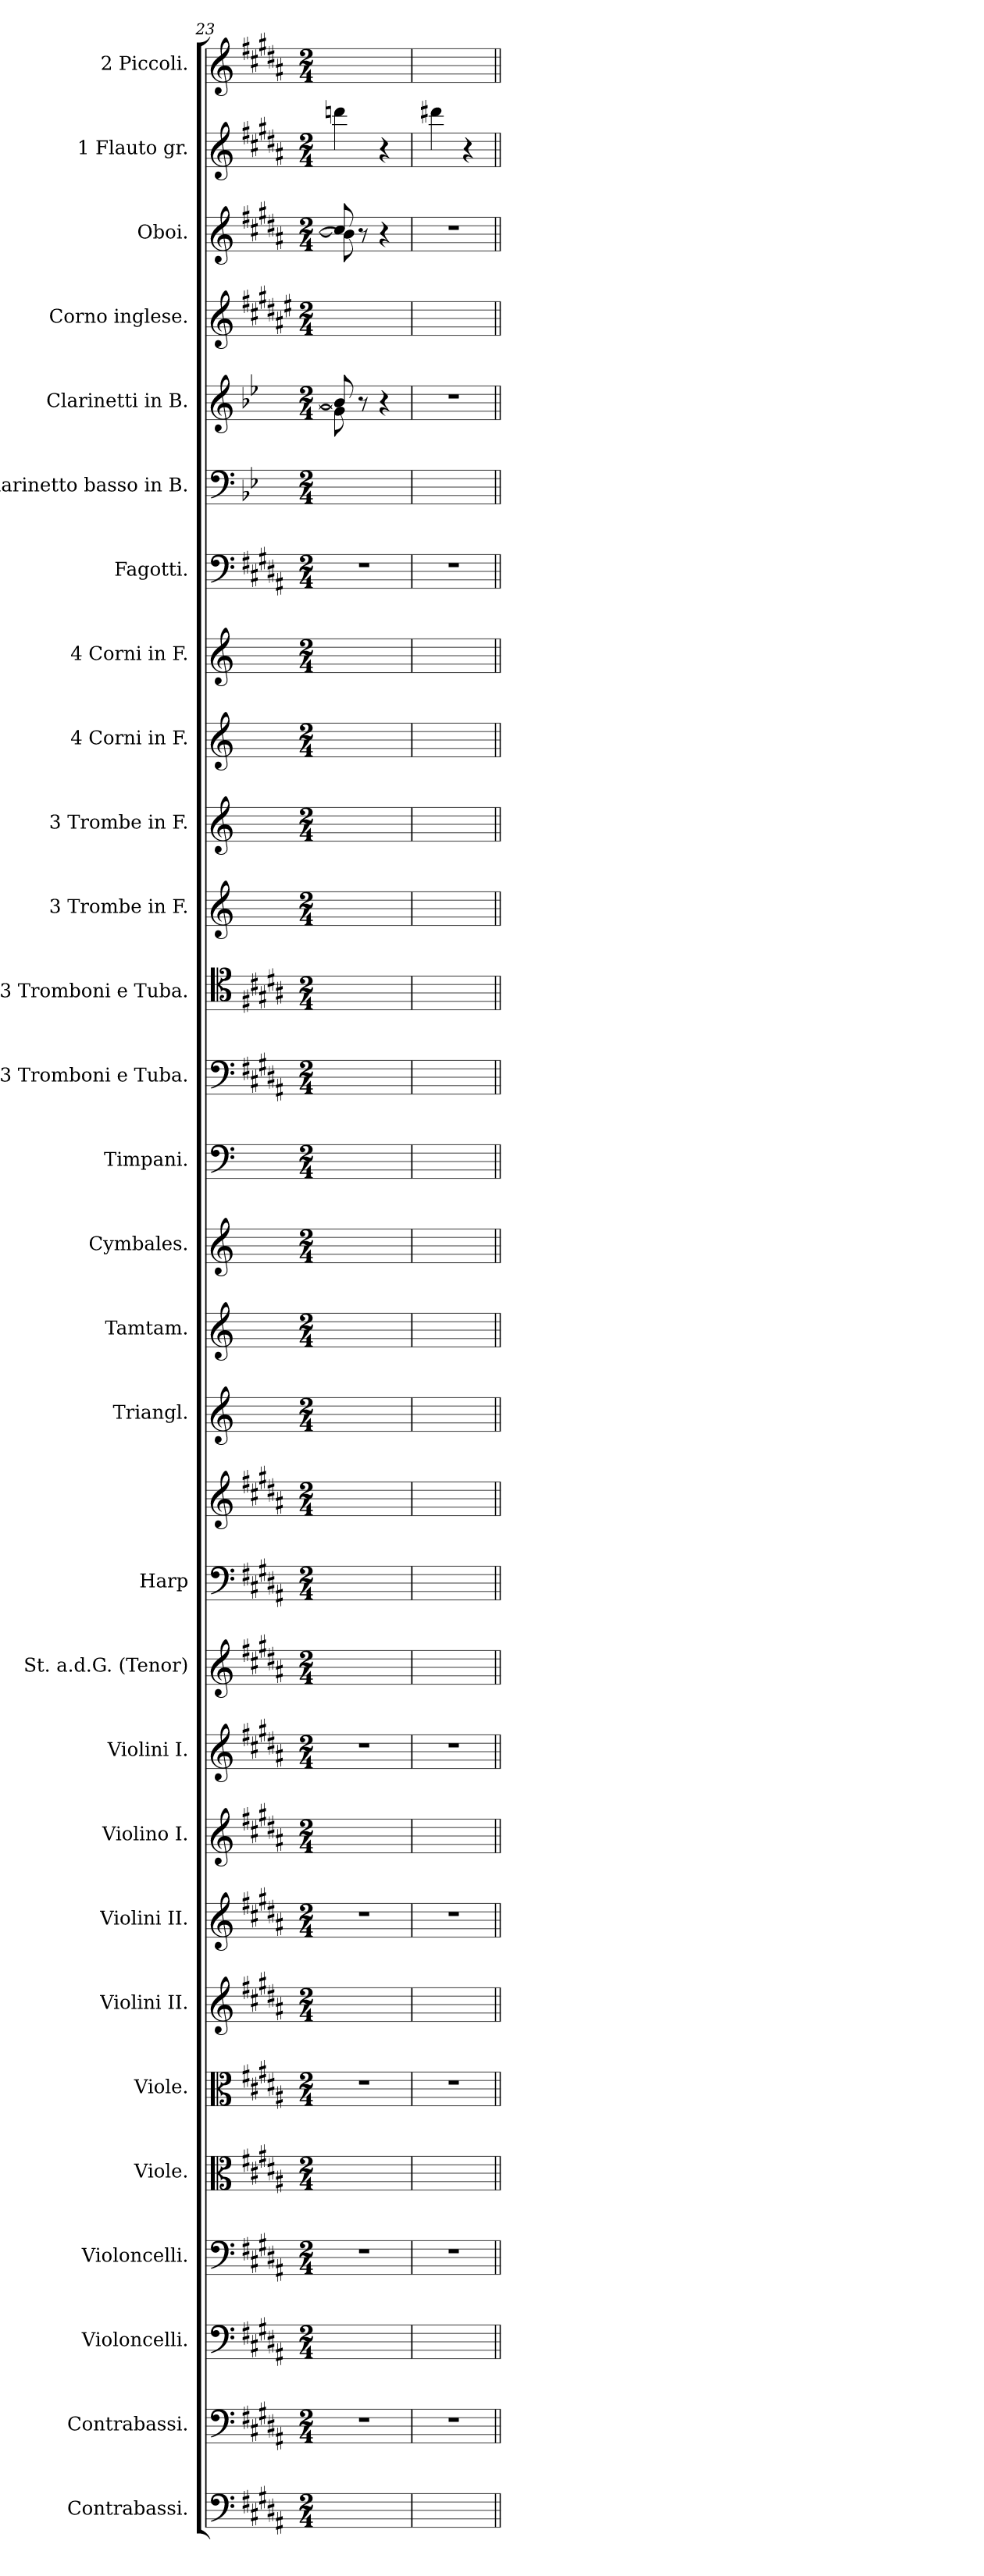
**kern	**kern	**kern	**kern	**kern	**kern	**kern	**kern	**kern	**kern	**kern	**kern	**kern	**kern	**kern	**kern	**kern	**kern	**kern	**kern	**kern	**kern	**kern	**kern	**kern	**kern	**kern	**kern	**kern	**kern
*part29	*part28	*part27	*part26	*part25	*part24	*part23	*part22	*part21	*part20	*part19	*part18	*part18	*part17	*part16	*part15	*part14	*part13	*part12	*part11	*part10	*part9	*part8	*part7	*part6	*part5	*part4	*part3	*part2	*part1
*staff30	*staff29	*staff28	*staff27	*staff26	*staff25	*staff24	*staff23	*staff22	*staff21	*staff20	*staff19	*staff18	*staff17	*staff16	*staff15	*staff14	*staff13	*staff12	*staff11	*staff10	*staff9	*staff8	*staff7	*staff6	*staff5	*staff4	*staff3	*staff2	*staff1
*I"Contrabassi.	*I"Contrabassi.	*I"Violoncelli.	*I"Violoncelli.	*I"Viole.	*I"Viole.	*I"Violini II.	*I"Violini II.	*I"Violino I.	*I"Violini I.	*I"St. a.d.G. (Tenor)	*I"Harp	*	*I"Triangl.	*I"Tamtam.	*I"Cymbales.	*I"Timpani.	*I"3 Tromboni e Tuba.	*I"3 Tromboni e Tuba.	*I"3 Trombe in F.	*I"3 Trombe in F.	*I"4 Corni in F.	*I"4 Corni in F.	*I"Fagotti.	*I"Clarinetto basso in B.	*I"Clarinetti in B.	*I"Corno inglese.	*I"Oboi.	*I"1 Flauto gr.	*I"2 Piccoli.
*I'C. B.	*I'C. B.	*I'Vcll.	*I'Vcll.	*	*	*I'Viol. II.	*I'Viol. II.	*I'Viol. I.	*I'Viol. I.	*I'T	*I'Hp	*	*I'triangl	*I'Tam-Tam.	*I'Cymb	*I'Timp.	*	*	*	*	*	*	*I'Fag.	*I'Cl. B. in B	*I'Cl. in B.	*I'Cor.ingl.	*I'Ob.	*I'Fl.gr.	*
*clefF4	*clefF4	*clefF4	*clefF4	*clefC3	*clefC3	*clefG2	*clefG2	*clefG2	*clefG2	*clefG2	*clefF4	*clefG2	*clefG2	*clefG2	*clefG2	*clefF4	*clefF4	*clefC4	*clefG2	*clefG2	*clefG2	*clefG2	*clefF4	*clefF4	*clefG2	*clefG2	*clefG2	*clefG2	*clefG2
*	*	*	*	*	*	*	*	*	*	*	*	*	*	*	*	*	*	*	*ITrd-3c-5	*ITrd-3c-5	*ITrd4c7	*ITrd4c7	*	*ITrd1c2	*ITrd1c2	*ITrd4c7	*	*	*
*k[f#c#g#d#a#]	*k[f#c#g#d#a#]	*k[f#c#g#d#a#]	*k[f#c#g#d#a#]	*k[f#c#g#d#a#]	*k[f#c#g#d#a#]	*k[f#c#g#d#a#]	*k[f#c#g#d#a#]	*k[f#c#g#d#a#]	*k[f#c#g#d#a#]	*k[f#c#g#d#a#]	*k[f#c#g#d#a#]	*k[f#c#g#d#a#]	*k[]	*k[]	*k[]	*k[]	*k[f#c#g#d#a#]	*k[f#c#g#d#a#]	*k[b-]	*k[b-]	*k[b-]	*k[b-]	*k[f#c#g#d#a#]	*k[b-e-a-d-]	*k[b-e-a-d-]	*k[f#c#g#d#a#]	*k[f#c#g#d#a#]	*k[f#c#g#d#a#]	*k[f#c#g#d#a#]
*B:	*B:	*B:	*B:	*B:	*B:	*B:	*B:	*B:	*B:	*B:	*B:	*B:	*	*	*	*	*B:	*B:	*	*	*	*	*B:	*	*	*B:	*B:	*B:	*B:
*M2/4	*M2/4	*M2/4	*M2/4	*M2/4	*M2/4	*M2/4	*M2/4	*M2/4	*M2/4	*M2/4	*M2/4	*M2/4	*M2/4	*M2/4	*M2/4	*M2/4	*M2/4	*M2/4	*M2/4	*M2/4	*M2/4	*M2/4	*M2/4	*M2/4	*M2/4	*M2/4	*M2/4	*M2/4	*M2/4
=23	=23	=23	=23	=23	=23	=23	=23	=23	=23	=23	=23	=23	=23	=23	=23	=23	=23	=23	=23	=23	=23	=23	=23	=23	=23	=23	=23	=23	=23
*	*	*	*	*	*	*	*	*	*	*	*	*	*	*	*	*	*	*	*	*	*	*	*	*	*^	*	*^	*	*
2ryy	2r	2ryy	2r	2ryy	2r	2ryy	2r	2ryy	2r	2ryy	2ryy	2ryy	2ryy	2ryy	2ryy	2ryy	2ryy	2ryy	2ryy	2ryy	2ryy	2ryy	2r	2ryy	8a-/]	8f\]	2ryy	8cc#/]	8b\]	4dddn\	2ryy
.	.	.	.	.	.	.	.	.	.	.	.	.	.	.	.	.	.	.	.	.	.	.	.	.	8r	8ryy	.	8r	8ryy	.	.
.	.	.	.	.	.	.	.	.	.	.	.	.	.	.	.	.	.	.	.	.	.	.	.	.	4r	4ryy	.	4r	4ryy	4r	.
*	*	*	*	*	*	*	*	*	*	*	*	*	*	*	*	*	*	*	*	*	*	*	*	*	*v	*v	*	*v	*v	*	*
=24	=24	=24	=24	=24	=24	=24	=24	=24	=24	=24	=24	=24	=24	=24	=24	=24	=24	=24	=24	=24	=24	=24	=24	=24	=24	=24	=24	=24	=24
2ryy	2r	2ryy	2r	2ryy	2r	2ryy	2r	2ryy	2r	2ryy	2ryy	2ryy	2ryy	2ryy	2ryy	2ryy	2ryy	2ryy	2ryy	2ryy	2ryy	2ryy	2r	2ryy	2r	2ryy	2r	4ddd#X\	2ryy
.	.	.	.	.	.	.	.	.	.	.	.	.	.	.	.	.	.	.	.	.	.	.	.	.	.	.	.	4r	.
=||	=||	=||	=||	=||	=||	=||	=||	=||	=||	=||	=||	=||	=||	=||	=||	=||	=||	=||	=||	=||	=||	=||	=||	=||	=||	=||	=||	=||	=||
*-	*-	*-	*-	*-	*-	*-	*-	*-	*-	*-	*-	*-	*-	*-	*-	*-	*-	*-	*-	*-	*-	*-	*-	*-	*-	*-	*-	*-	*-
